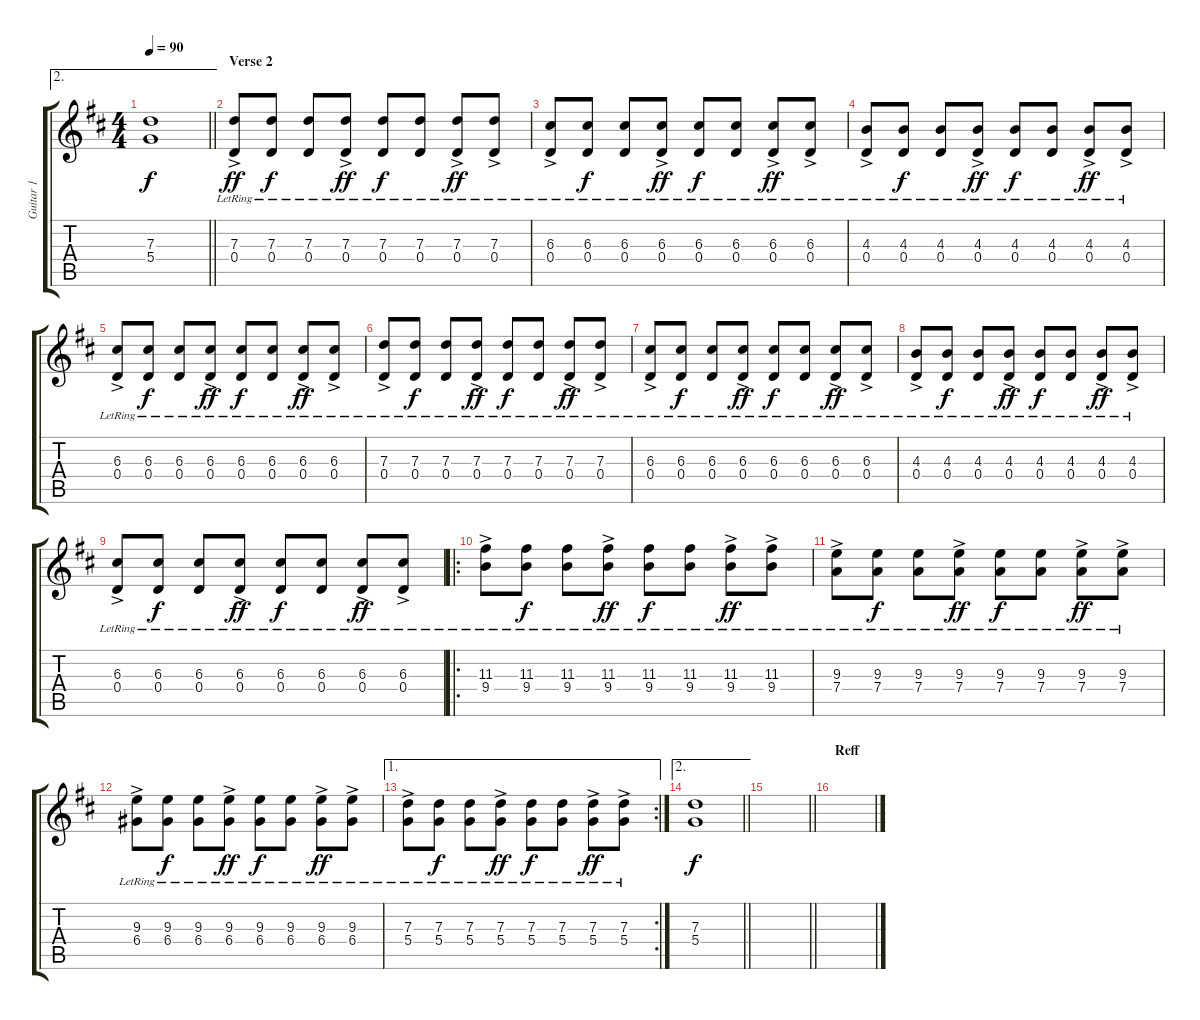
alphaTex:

\track ("Guitar 1" "Guitar 1") {instrument overdrivenguitar}
\staff {score tabs}
\tuning (E4 B3 G3 D3 A2 E2) {hide}
\ae 2
\ts (4 4)
\tempo 90
\clef g2
\barLineRight lightlight
\ks d
(7.3 5.4).1{dy f} |
\section ("" "Verse 2")
(7.3{ac lr} 0.4{ac lr}).8{dy ff} (7.3{lr} 0.4{lr}).8{dy f} (7.3{lr} 0.4{lr}).8 (7.3{ac lr} 0.4{ac lr}).8{dy ff} (7.3{lr} 0.4{lr}).8{dy f} (7.3{lr} 0.4{lr}).8 (7.3{ac lr} 0.4{ac lr}).8{dy ff} (7.3{ac lr} 0.4{ac lr}).8 |
(6.3{ac lr} 0.4{ac lr}).8 (6.3{lr} 0.4).8{dy f} (6.3{lr} 0.4{lr}).8 (6.3{ac lr} 0.4{ac lr}).8{dy ff} (6.3{lr} 0.4{lr}).8{dy f} (6.3{lr} 0.4{lr}).8 (6.3{ac lr} 0.4{ac lr}).8{dy ff} (6.3{ac lr} 0.4{ac lr}).8 |
(4.3{ac lr} 0.4{ac lr}).8 (4.3{lr} 0.4{lr}).8{dy f} (4.3{lr} 0.4{lr}).8 (4.3{ac lr} 0.4{ac lr}).8{dy ff} (4.3{lr} 0.4{lr}).8{dy f} (4.3{lr} 0.4{lr}).8 (4.3{ac lr} 0.4{ac lr}).8{dy ff} (4.3{ac lr} 0.4{ac lr}).8 |
(6.3{ac lr} 0.4{ac lr}).8 (6.3{lr} 0.4{lr}).8{dy f} (6.3{lr} 0.4{lr}).8 (6.3{ac lr} 0.4{ac lr}).8{dy ff} (6.3{lr} 0.4{lr}).8{dy f} (6.3{lr} 0.4{lr}).8 (6.3{ac lr} 0.4{ac lr}).8{dy ff} (6.3{ac lr} 0.4{ac lr}).8 |
(7.3{ac lr} 0.4{ac lr}).8 (7.3{lr} 0.4{lr}).8{dy f} (7.3{lr} 0.4{lr}).8 (7.3{ac lr} 0.4{ac lr}).8{dy ff} (7.3{lr} 0.4{lr}).8{dy f} (7.3{lr} 0.4{lr}).8 (7.3{ac lr} 0.4{ac lr}).8{dy ff} (7.3{ac lr} 0.4{ac lr}).8 |
(6.3{ac lr} 0.4{ac lr}).8 (6.3{lr} 0.4).8{dy f} (6.3{lr} 0.4{lr}).8 (6.3{ac lr} 0.4{ac lr}).8{dy ff} (6.3{lr} 0.4{lr}).8{dy f} (6.3{lr} 0.4{lr}).8 (6.3{ac lr} 0.4{ac lr}).8{dy ff} (6.3{ac lr} 0.4{ac lr}).8 |
(4.3{ac lr} 0.4{ac lr}).8 (4.3{lr} 0.4{lr}).8{dy f} (4.3{lr} 0.4{lr}).8 (4.3{ac lr} 0.4{ac lr}).8{dy ff} (4.3{lr} 0.4{lr}).8{dy f} (4.3{lr} 0.4{lr}).8 (4.3{ac lr} 0.4{ac lr}).8{dy ff} (4.3{ac lr} 0.4{ac lr}).8 |
(6.3{ac lr} 0.4{ac lr}).8 (6.3{lr} 0.4{lr}).8{dy f} (6.3{lr} 0.4{lr}).8 (6.3{ac lr} 0.4{ac lr}).8{dy ff} (6.3{lr} 0.4{lr}).8{dy f} (6.3{lr} 0.4{lr}).8 (6.3{ac lr} 0.4{ac lr}).8{dy ff} (6.3{ac lr} 0.4{ac lr}).8 |
\ro
(11.3{ac lr} 9.4{lr}).8 (11.3{lr} 9.4{lr}).8{dy f} (11.3{lr} 9.4{lr}).8 (11.3{ac lr} 9.4{ac lr}).8{dy ff} (11.3{lr} 9.4{lr}).8{dy f} (11.3{lr} 9.4{lr}).8 (11.3{ac lr} 9.4{ac lr}).8{dy ff} (11.3{ac lr} 9.4{ac lr}).8 |
(9.3{ac lr} 7.4{lr}).8 (9.3{lr} 7.4{lr}).8{dy f} (9.3{lr} 7.4{lr}).8 (9.3{ac lr} 7.4{ac lr}).8{dy ff} (9.3{lr} 7.4{lr}).8{dy f} (9.3{lr} 7.4{lr}).8 (9.3{ac lr} 7.4{ac lr}).8{dy ff} (9.3{ac lr} 7.4{ac lr}).8 |
(9.3{ac lr} 6.4{lr}).8 (9.3{lr} 6.4{lr}).8{dy f} (9.3{lr} 6.4{lr}).8 (9.3{ac lr} 6.4{ac lr}).8{dy ff} (9.3{lr} 6.4{lr}).8{dy f} (9.3{lr} 6.4{lr}).8 (9.3{ac lr} 6.4{ac lr}).8{dy ff} (9.3{ac lr} 6.4{ac lr}).8 |
\ae 1
\rc 2
(7.3{ac lr} 5.4{lr}).8 (7.3{lr} 5.4{lr}).8{dy f} (7.3{lr} 5.4{lr}).8 (7.3{ac lr} 5.4{ac lr}).8{dy ff} (7.3{lr} 5.4{lr}).8{dy f} (7.3{lr} 5.4{lr}).8 (7.3{ac lr} 5.4{ac lr}).8{dy ff} (7.3{ac lr} 5.4{ac lr}).8 |
\ae 2
\barLineRight lightlight
(7.3 5.4).1{dy f} |
\barLineRight lightlight
|
\section ("" "Reff")
